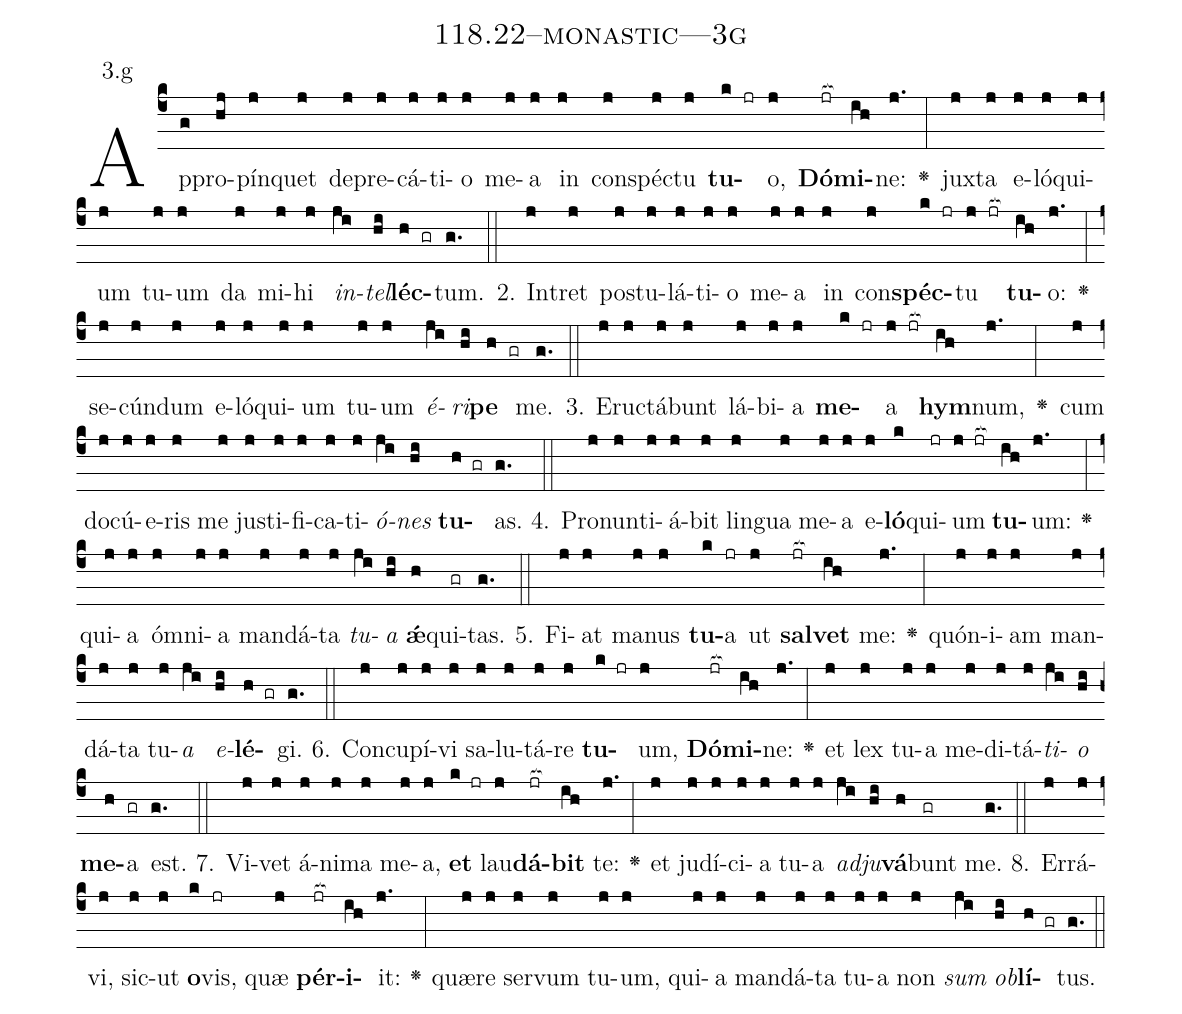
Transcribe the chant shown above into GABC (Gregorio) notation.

name: 118.22--monastic---3g;
annotation: 3.g;
%%
(c4)Ap(g)pro(hj)pín(j)quet(j) de(j)pre(j)cá(j)ti(j)o(j) me(j)a(j) in(j) con(j)spéc(j)tu(j) <b>tu</b>(k jr)o,(j) <b>Dó</b>(jr[ocb:1{])<b>mi</b>(ih[ocb:0}])ne:(j.) <v>\greheightstar</v>(:) jux(j)ta(j) e(j)ló(j)qui(j)um(j) tu(j)um(j) da(j) mi(j)hi(j) <i>in</i>(ji)<i>tel</i>(hi)<b>léc</b>(h gr)tum.(g.) (::)
2. In(j)tret(j) pos(j)tu(j)lá(j)ti(j)o(j) me(j)a(j) in(j) con(j)<b>spéc</b>(k jr)tu(j jr[ocb:1{]) <b>tu</b>(ih[ocb:0}])o:(j.) <v>\greheightstar</v>(:) se(j)cún(j)dum(j) e(j)ló(j)qui(j)um(j) tu(j)um(j) <i>é</i>(ji)<i>ri</i>(hi)<b>pe</b>(h gr) me.(g.) (::)
3. E(j)ruc(j)tá(j)bunt(j) lá(j)bi(j)a(j) <b>me</b>(k jr)a(j jr[ocb:1{]) <b>hym</b>(ih[ocb:0}])num,(j.) <v>\greheightstar</v>(:) cum(j) do(j)cú(j)e(j)ris(j) me(j) jus(j)ti(j)fi(j)ca(j)ti(j)<i>ó</i>(ji)<i>nes</i>(hi) <b>tu</b>(h gr)as.(g.) (::)
4. Pro(j)nun(j)ti(j)á(j)bit(j) lin(j)gua(j) me(j)a(j) e(j)<b>ló</b>(k)qui(jr)um(j jr[ocb:1{]) <b>tu</b>(ih[ocb:0}])um:(j.) <v>\greheightstar</v>(:) qui(j)a(j) óm(j)ni(j)a(j) man(j)dá(j)ta(j) <i>tu</i>(ji)<i>a</i>(hi) <b>ǽ</b>(h)qui(gr)tas.(g.) (::)
5. Fi(j)at(j) ma(j)nus(j) <b>tu</b>(k)a(jr) ut(j) <b>sal</b>(jr[ocb:1{])<b>vet</b>(ih[ocb:0}]) me:(j.) <v>\greheightstar</v>(:) quón(j)i(j)am(j) man(j)dá(j)ta(j) tu(j)<i>a</i>(ji) <i>e</i>(hi)<b>lé</b>(h gr)gi.(g.) (::)
6. Con(j)cu(j)pí(j)vi(j) sa(j)lu(j)tá(j)re(j) <b>tu</b>(k jr)um,(j) <b>Dó</b>(jr[ocb:1{])<b>mi</b>(ih[ocb:0}])ne:(j.) <v>\greheightstar</v>(:) et(j) lex(j) tu(j)a(j) me(j)di(j)tá(j)<i>ti</i>(ji)<i>o</i>(hi) <b>me</b>(h)a(gr) est.(g.) (::)
7. Vi(j)vet(j) á(j)ni(j)ma(j) me(j)a,(j) <b>et</b>(k jr) lau(j)<b>dá</b>(jr[ocb:1{])<b>bit</b>(ih[ocb:0}]) te:(j.) <v>\greheightstar</v>(:) et(j) ju(j)dí(j)ci(j)a(j) tu(j)a(j) <i>ad</i>(ji)<i>ju</i>(hi)<b>vá</b>(h)bunt(gr) me.(g.) (::)
8. Er(j)rá(j)vi,(j) sic(j)ut(j) <b>o</b>(k)vis,(jr) quæ(j) <b>pér</b>(jr[ocb:1{])<b>i</b>(ih[ocb:0}])it:(j.) <v>\greheightstar</v>(:) quæ(j)re(j) ser(j)vum(j) tu(j)um,(j) qui(j)a(j) man(j)dá(j)ta(j) tu(j)a(j) non(j) <i>sum</i>(ji) <i>ob</i>(hi)<b>lí</b>(h gr)tus.(g.) (::)
